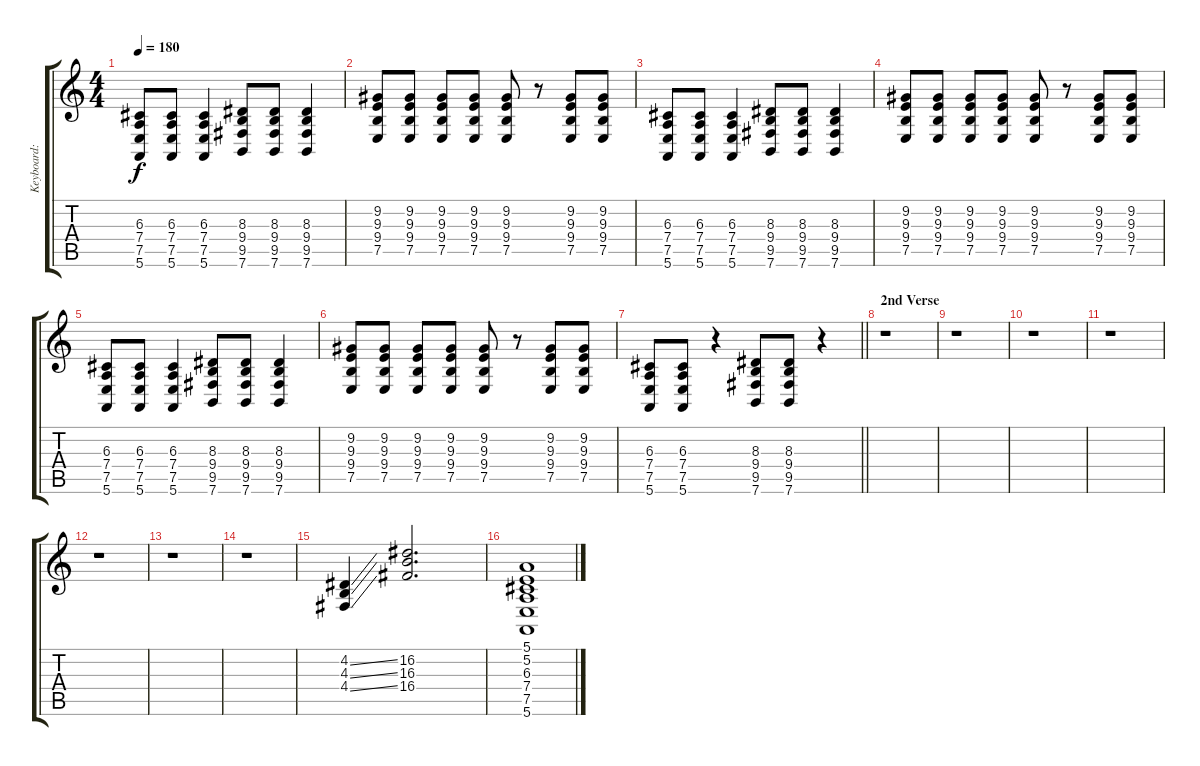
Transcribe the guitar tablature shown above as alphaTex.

\track ("Keyboard: Tsugumi Kotobuki" "Keyboard: ") {instrument lead1square}
\staff {score tabs}
\tuning (E4 B3 G3 D3 A2 E2) {hide}
\ts (4 4)
\tempo 180
\clef g2
\ks c
(6.3 7.4 7.5 5.6).8{dy f} (6.3 7.4 7.5 5.6).8 (6.3 7.4 7.5 5.6).4 (8.3 9.4 9.5 7.6).8 (8.3 9.4 9.5 7.6).8 (8.3 9.4 9.5 7.6).4 |
(9.2 9.3 9.4 7.5).8 (9.2 9.3 9.4 7.5).8 (9.2 9.3 9.4 7.5).8 (9.2 9.3 9.4 7.5).8 (9.2 9.3 9.4 7.5).8 r.8 (9.2 9.3 9.4 7.5).8 (9.2 9.3 9.4 7.5).8 |
(6.3 7.4 7.5 5.6).8 (6.3 7.4 7.5 5.6).8 (6.3 7.4 7.5 5.6).4 (8.3 9.4 9.5 7.6).8 (8.3 9.4 9.5 7.6).8 (8.3 9.4 9.5 7.6).4 |
(9.2 9.3 9.4 7.5).8 (9.2 9.3 9.4 7.5).8 (9.2 9.3 9.4 7.5).8 (9.2 9.3 9.4 7.5).8 (9.2 9.3 9.4 7.5).8 r.8 (9.2 9.3 9.4 7.5).8 (9.2 9.3 9.4 7.5).8 |
(6.3 7.4 7.5 5.6).8 (6.3 7.4 7.5 5.6).8 (6.3 7.4 7.5 5.6).4 (8.3 9.4 9.5 7.6).8 (8.3 9.4 9.5 7.6).8 (8.3 9.4 9.5 7.6).4 |
(9.2 9.3 9.4 7.5).8 (9.2 9.3 9.4 7.5).8 (9.2 9.3 9.4 7.5).8 (9.2 9.3 9.4 7.5).8 (9.2 9.3 9.4 7.5).8 r.8 (9.2 9.3 9.4 7.5).8 (9.2 9.3 9.4 7.5).8 |
\barLineRight lightlight
(6.3 7.4 7.5 5.6).8 (6.3 7.4 7.5 5.6).8 r.4 (8.3 9.4 9.5 7.6).8 (8.3 9.4 9.5 7.6).8 r.4 |
\section ("" "2nd Verse")
r.1 |
r.1 |
r.1 |
r.1 |
r.1 |
r.1 |
r.1 |
(4.2{ss} 4.3{ss} 4.4{ss}).4 (16.2 16.3 16.4).2{d} |
(5.1 5.2 6.3 7.4 7.5 5.6).1
